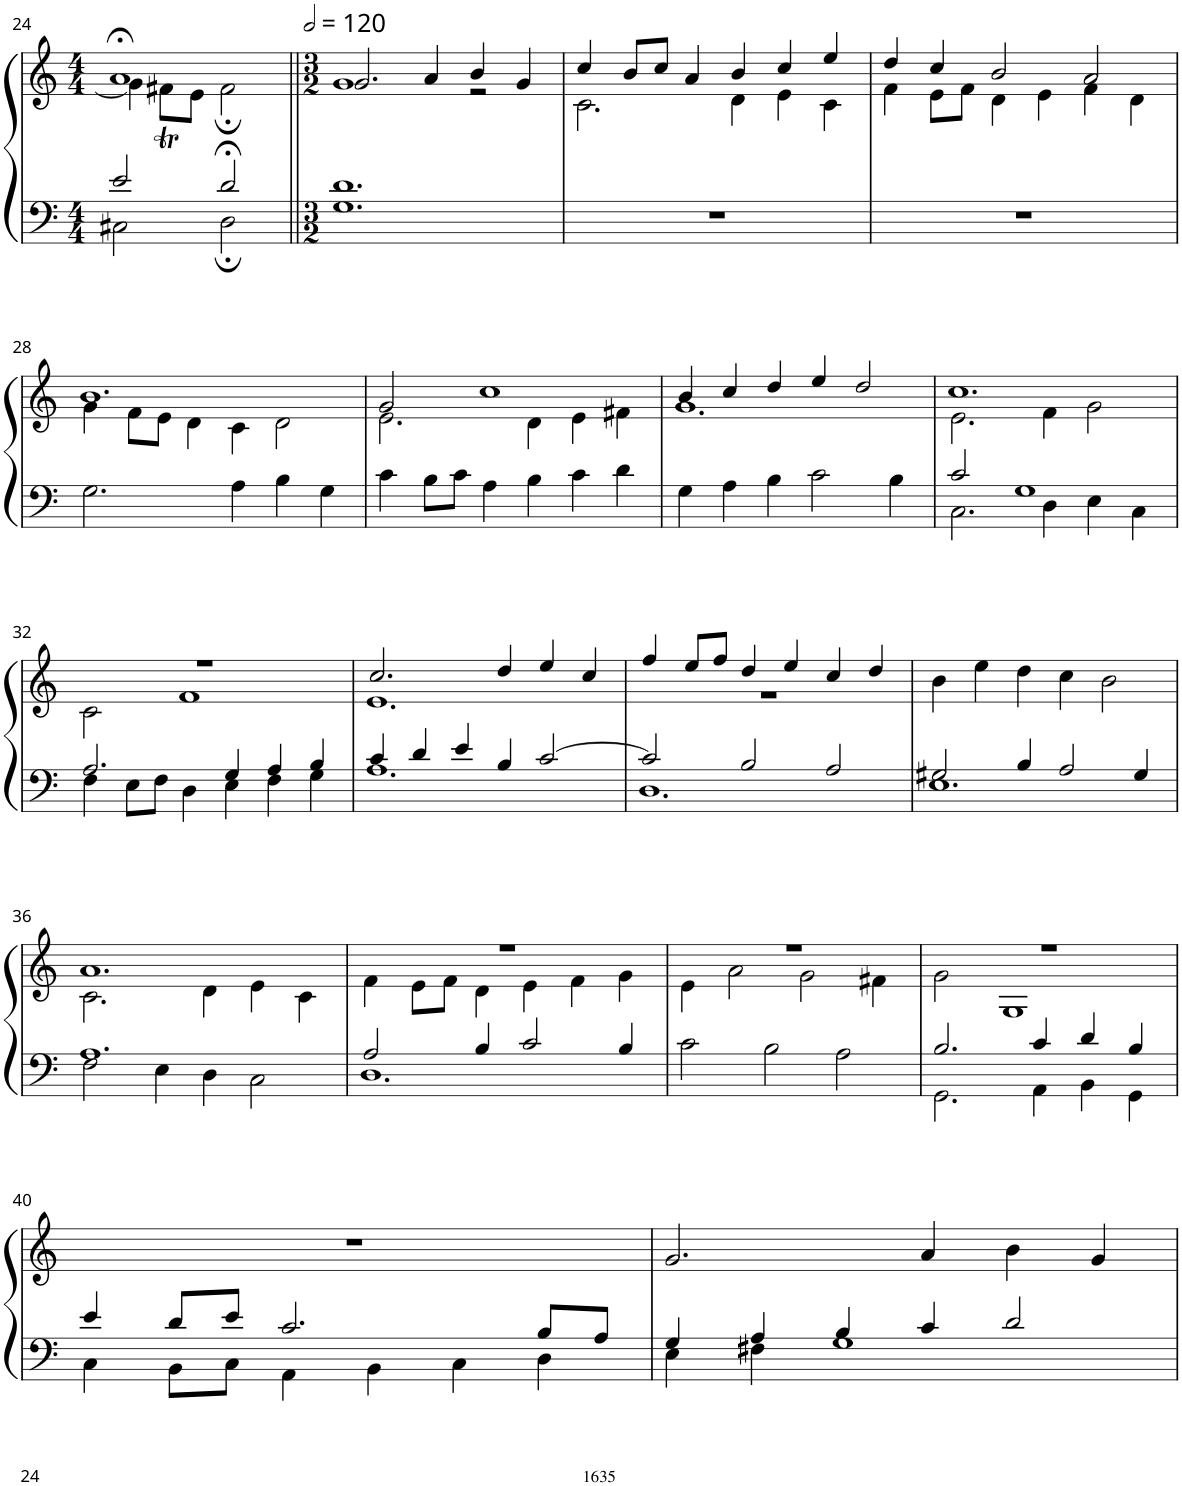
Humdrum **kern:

**kern	**kern
*part1	*part1
*staff2	*staff1
*I"Organ	*
!!LO:PB:g=z
*clefF4	*clefG2
*k[]	*k[]
*M4/4	*M4/4
=24	=24
*^	*^
2e/	2C#X\	1a;<	4g\]
.	.	.	8f#Xt\L
.	.	.	8e\J
2d;</	2D;\	.	2f#;\
=25||	=25||	=25||	=25||
*M3/2	*	*M3/2	*
*	*	*MM240	*
1.d	1.G	2.g/	1g
.	.	4a/	.
.	.	4b/	2r
.	.	4g/	.
*v	*v	*	*
=26	=26	=26
1.r	4cc/	2.c\
.	8b/L	.
.	8cc/J	.
.	4a/	.
.	4b/	4d\
.	4cc/	4e\
.	4ee/	4c\
=27	=27	=27
1.r	4dd/	4f\
.	4cc/	8e\L
.	.	8f\J
.	2b/	4d\
.	.	4e\
.	2a/	4f\
.	.	4d\
!!LO:LB:g=z	!!
=28	=28	=28
2.G\	1.b	4g\
.	.	8f\L
.	.	8e\J
.	.	4d\
4A\	.	4c\
4B\	.	2d\
4G\	.	.
=29	=29	=29
4c\	2g/	2.e\
8B\L	.	.
8c\J	.	.
4A\	1cc	.
4B\	.	4d\
4c\	.	4e\
4d\	.	4f#X\
=30	=30	=30
4G\	4b/	1.g
4A\	4cc/	.
4B\	4dd/	.
2c\	4ee/	.
.	2dd/	.
4B\	.	.
=31	=31	=31
*^	*	*
2c/	2.C\	1.cc	2.e\
1G	.	.	.
.	4D\	.	4f\
.	4E\	.	2g\
.	4C\	.	.
!!LO:LB:g=z	!!
=32	=32	=32	=32
2.A/	4F\	1.r	2c\
.	8E\L	.	.
.	8F\J	.	.
.	4D\	.	1f
4G/	4E\	.	.
4A/	4F\	.	.
4B/	4G\	.	.
=33	=33	=33	=33
4c/	1.A	2.cc/	1.e
4d/	.	.	.
4e/	.	.	.
4B/	.	4dd/	.
[2c/	.	4ee/	.
.	.	4cc/	.
=34	=34	=34	=34
2c/]	1.D	4ff/	1.r
.	.	8ee/L	.
.	.	8ff/J	.
2B/	.	4dd/	.
.	.	4ee/	.
2A/	.	4cc/	.
.	.	4dd/	.
*	*	*v	*v
=35	=35	=35
2G#X/	1.E	4b\
.	.	4ee\
4B/	.	4dd\
2A/	.	4cc\
.	.	2b\
4G#/	.	.
!!LO:LB:g=z
=36	=36	=36
*	*	*^
1.A	2F\	1.a	2.c\
.	4E\	.	.
.	4D\	.	4d\
.	2C\	.	4e\
.	.	.	4c\
=37	=37	=37	=37
2A/	1.D	1.r	4f\
.	.	.	8e\L
.	.	.	8f\J
4B/	.	.	4d\
2c/	.	.	4e\
.	.	.	4f\
4B/	.	.	4g\
*v	*v	*	*
=38	=38	=38
2c\	1.r	4e\
.	.	2a\
2B\	.	.
.	.	2g\
2A\	.	.
.	.	4f#X\
=39	=39	=39
*^	*	*
2.B/	2.GG\	1.r	2g\
.	.	.	1G
4c/	4AA\	.	.
4d/	4BB\	.	.
4B/	4GG\	.	.
*	*	*v	*v
!!LO:LB:g=z
=40	=40	=40
4e/	4C\	1.r
8d/L	8BB\L	.
8e/J	8C\J	.
2.c/	4AA\	.
.	4BB\	.
.	4C\	.
8B/L	4D\	.
8A/J	.	.
=41	=41	=41
4G/	4E\	2.g/
4A/	4F#X\	.
4B/	1G	.
4c/	.	4a/
2d/	.	4b\
.	.	4g/
*v	*v	*
=	=
*-	*-
